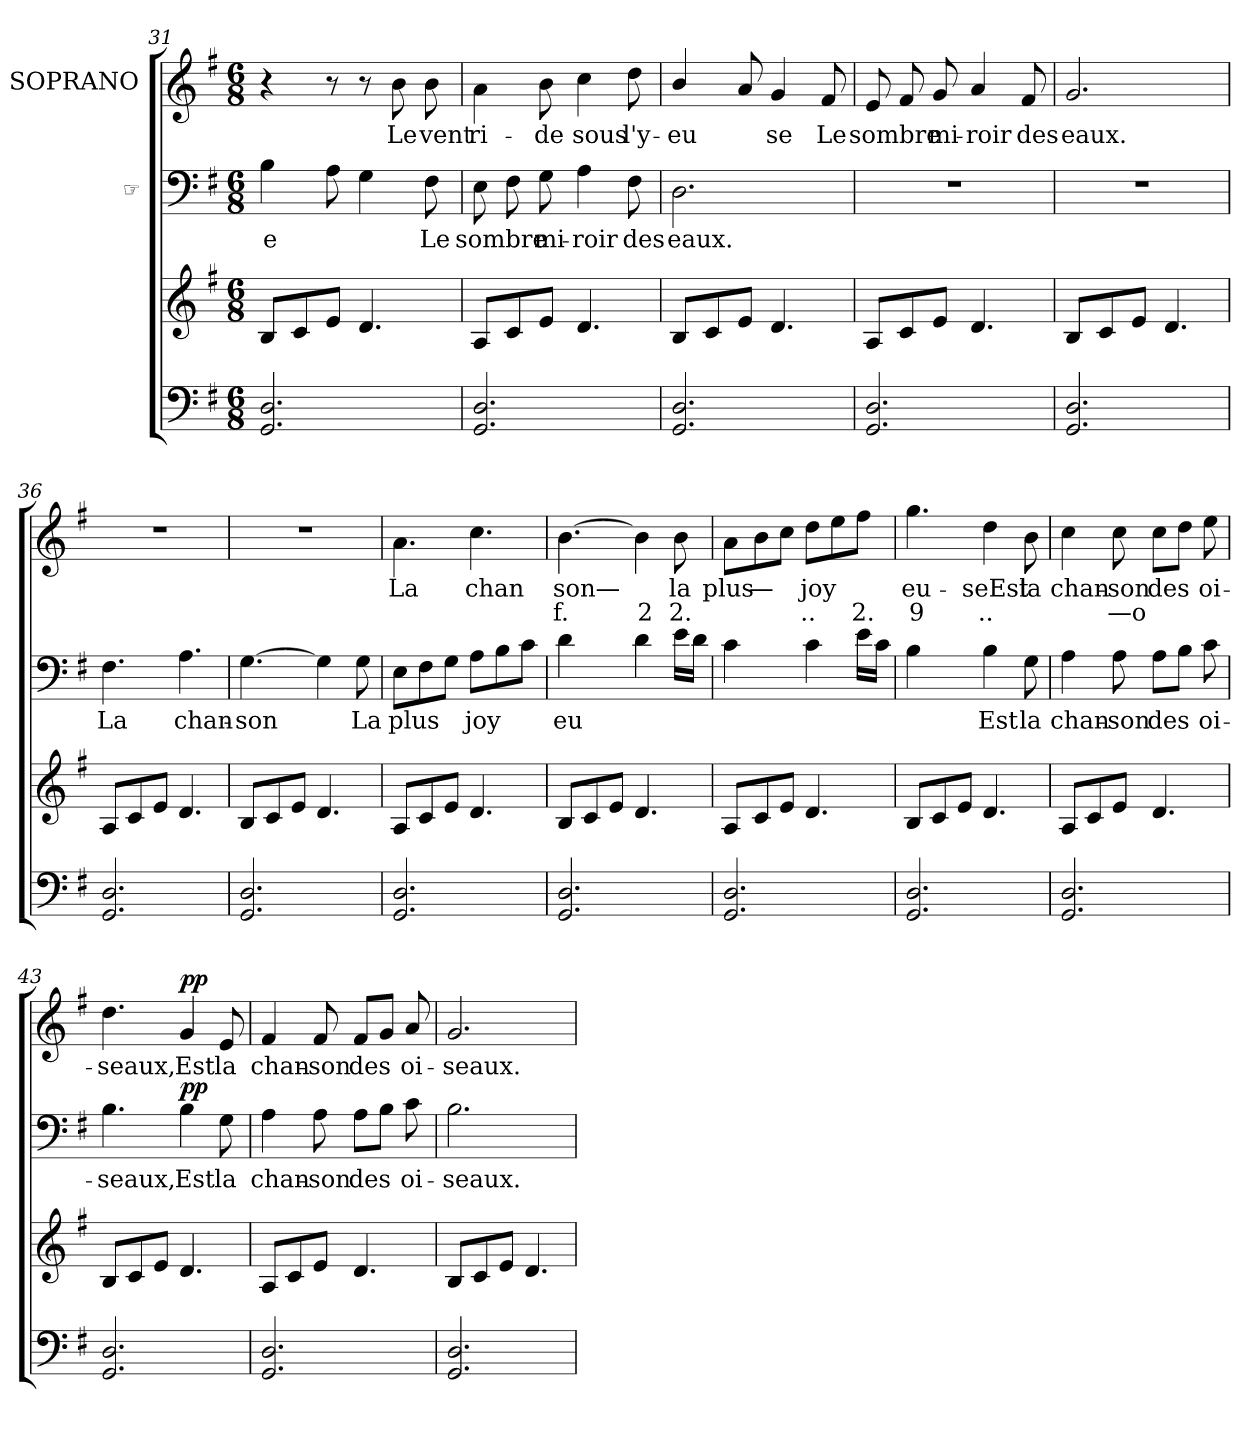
**kern	**kern	**kern	**text	**dynam	**kern	**text	**text	**dynam
*part3	*part3	*part2	*part2	*part2	*part1	*part1	*part1	*part1
*staff4	*staff3	*staff2	*staff2	*staff2	*staff1	*staff1	*staff1	*staff1
*	*	*I"☞	*	*	*I"SOPRANO	*	*	*
*clefF4	*clefG2	*clefF4	*	*	*clefG2	*	*	*
*k[f#]	*k[f#]	*k[f#]	*	*	*k[f#]	*	*	*
*M6/8	*M6/8	*M6/8	*	*	*M6/8	*	*	*
=31	=31	=31	=31	=31	=31	=31	=31	=31
2.Di/ 2.GGi/	8Bj/L	4Bj\	e	.	4r	.	.	.
.	8cj/	.	.	.	.	.	.	.
.	8ej/J	8Aj\	.	.	8r	.	.	.
.	4.dj/	4Gj\	.	.	8r	.	.	.
.	.	.	.	.	8bj\	Le	.	.
.	.	8F#j\	Le	.	8bj\	vent	.	.
=32	=32	=32	=32	=32	=32	=32	=32	=32
2.Di/ 2.GGi/	8Aj/L	8Ej\	sombre	.	4aj\	ri-	.	.
.	8cj/	8F#j\	.	.	.	.	.	.
.	8ej/J	8Gj\	mi-	.	8bj\	de	.	.
.	4.dj/	4Aj\	roir	.	4ccj\	sous	.	.
.	.	8F#j\	des	.	8ddj\	l'y-	.	.
!!LO:PB:g=z
=33	=33	=33	=33	=33	=33	=33	=33	=33
2.Di/ 2.GGi/	8Bj/L	2.Dj\	eaux.	.	4bj/	eu	.	.
.	8cj/	.	.	.	.	.	.	.
.	8ej/J	.	.	.	8aj/	--	.	.
.	4.dj/	.	.	.	4gj/	se	.	.
.	.	.	.	.	8f#j/	Le	.	.
=34	=34	=34	=34	=34	=34	=34	=34	=34
2.Di/ 2.GGi/	8Aj/L	2.r	.	.	8ej/	sombre	.	.
.	8cj/	.	.	.	8f#j/	.	.	.
.	8ej/J	.	.	.	8gj/	mi-	.	.
.	4.dj/	.	.	.	4aj/	roir	.	.
.	.	.	.	.	8f#j/	des	.	.
=35	=35	=35	=35	=35	=35	=35	=35	=35
2.Di/ 2.GGi/	8Bj/L	2.r	.	.	2.gj/	eaux.	.	.
.	8cj/	.	.	.	.	.	.	.
.	8ej/J	.	.	.	.	.	.	.
.	4.dj/	.	.	.	.	.	.	.
=36	=36	=36	=36	=36	=36	=36	=36	=36
2.Di/ 2.GGi/	8Aj/L	4.F#j\	La	.	2.r	.	.	.
.	8cj/	.	.	.	.	.	.	.
.	8ej/J	.	.	.	.	.	.	.
.	4.dj/	4.Aj\	chan-	.	.	.	.	.
=37	=37	=37	=37	=37	=37	=37	=37	=37
2.Di/ 2.GGi/	8Bj/L	[4.Gj\	son	.	2.r	.	.	.
.	8cj/	.	.	.	.	.	.	.
.	8ej/J	.	.	.	.	.	.	.
.	4.dj/	4Gj\]	.	.	.	.	.	.
.	.	8Gj\	La	.	.	.	.	.
!!LO:LB:g=z
=38	=38	=38	=38	=38	=38	=38	=38	=38
2.Di/ 2.GGi/	8Aj/L	8Ej\L	plus	.	4.aj\	La	.	.
.	8cj/	8F#j\	.	.	.	.	.	.
.	8ej/J	8Gj\J	.	.	.	.	.	.
.	4.dj/	8Aj\L	joy	.	4.ccj\	chan	.	.
.	.	8Bj\	.	.	.	.	.	.
.	.	8cj\J	--	.	.	.	.	.
=39	=39	=39	=39	=39	=39	=39	=39	=39
2.Di/ 2.GGi/	8Bj/L	4dj\	eu	.	[4.bj\	son—	f.	.
.	8cj/	.	.	.	.	.	.	.
.	8ej/J	8ryy	.	.	.	.	.	.
.	4.dj/	4dj\	.	.	4bj\]	.	2	.
.	.	16ej\LL	.	.	8bj\	la	2.	.
.	.	16dj\JJ	.	.	.	.	.	.
=40	=40	=40	=40	=40	=40	=40	=40	=40
2.Di/ 2.GGi/	8Aj/L	4cj\	.	.	8aj\L	plus	.	.
.	8cj/	.	.	.	8bj\	—	.	.
.	8ej/J	8ryy	.	.	8ccj\J	.	.	.
.	4.dj/	4cj\	.	.	8ddj\L	joy	..	.
.	.	.	.	.	8eej\	.	.	.
.	.	16ej\LL	.	.	8ff#j\J	.	2.	.
.	.	16cj\JJ	.	.	.	.	.	.
=41	=41	=41	=41	=41	=41	=41	=41	=41
2.Di/ 2.GGi/	8Bj/L	4Bj\	.	.	4.ggj\	eu-	9	.
.	8cj/	.	.	.	.	.	.	.
.	8ej/J	8ryy	.	.	.	.	.	.
.	4.dj/	4Bj\	Est	.	4ddj\	seEst	..	.
.	.	8Gj\	la	.	8bj\	la	.	.
=42	=42	=42	=42	=42	=42	=42	=42	=42
2.Di/ 2.GGi/	8Aj/L	4Aj\	chan-	.	4ccj\	chan-	.	.
.	8cj/	.	.	.	.	.	.	.
.	8ej/J	8Aj\	son	.	8ccj\	son	—o	.
.	4.dj/	8Aj\L	des	.	8ccj\L	des	.	.
.	.	8Bj\J	.	.	8ddj\J	.	.	.
.	.	8cj\	oi-	.	8eej\	oi-	.	.
!!LO:LB:g=z
=43	=43	=43	=43	=43	=43	=43	=43	=43
2.Di/ 2.GGi/	8Bj/L	4.Bj\	seaux,	.	4.ddj\	seaux,	.	.
.	8cj/	.	.	.	.	.	.	.
.	8ej/J	.	.	.	.	.	.	.
!	!	!	!	!LO:DY:a	!	!	!	!LO:DY:a
.	4.dj/	4Bj\	Est	pp	4gj/	Est	.	pp
.	.	8Gj\	la	.	8ej/	la	.	.
=44	=44	=44	=44	=44	=44	=44	=44	=44
2.Di/ 2.GGi/	8Aj/L	4Aj\	chan-	.	4f#j/	chan-	.	.
.	8cj/	.	.	.	.	.	.	.
.	8ej/J	8Aj\	son	.	8f#j/	son	.	.
.	4.dj/	8Aj\L	des	.	8f#j/L	des	.	.
.	.	8Bj\J	.	.	8gj/J	.	.	.
.	.	8cj\	oi-	.	8aj/	oi-	.	.
=45	=45	=45	=45	=45	=45	=45	=45	=45
2.Di/ 2.GGi/	8Bj/L	2.Bj\	seaux.	.	2.gj/	seaux.	.	.
.	8cj/	.	.	.	.	.	.	.
.	8ej/J	.	.	.	.	.	.	.
.	4.dj/	.	.	.	.	.	.	.
=	=	=	=	=	=	=	=	=
*-	*-	*-	*-	*-	*-	*-	*-	*-
